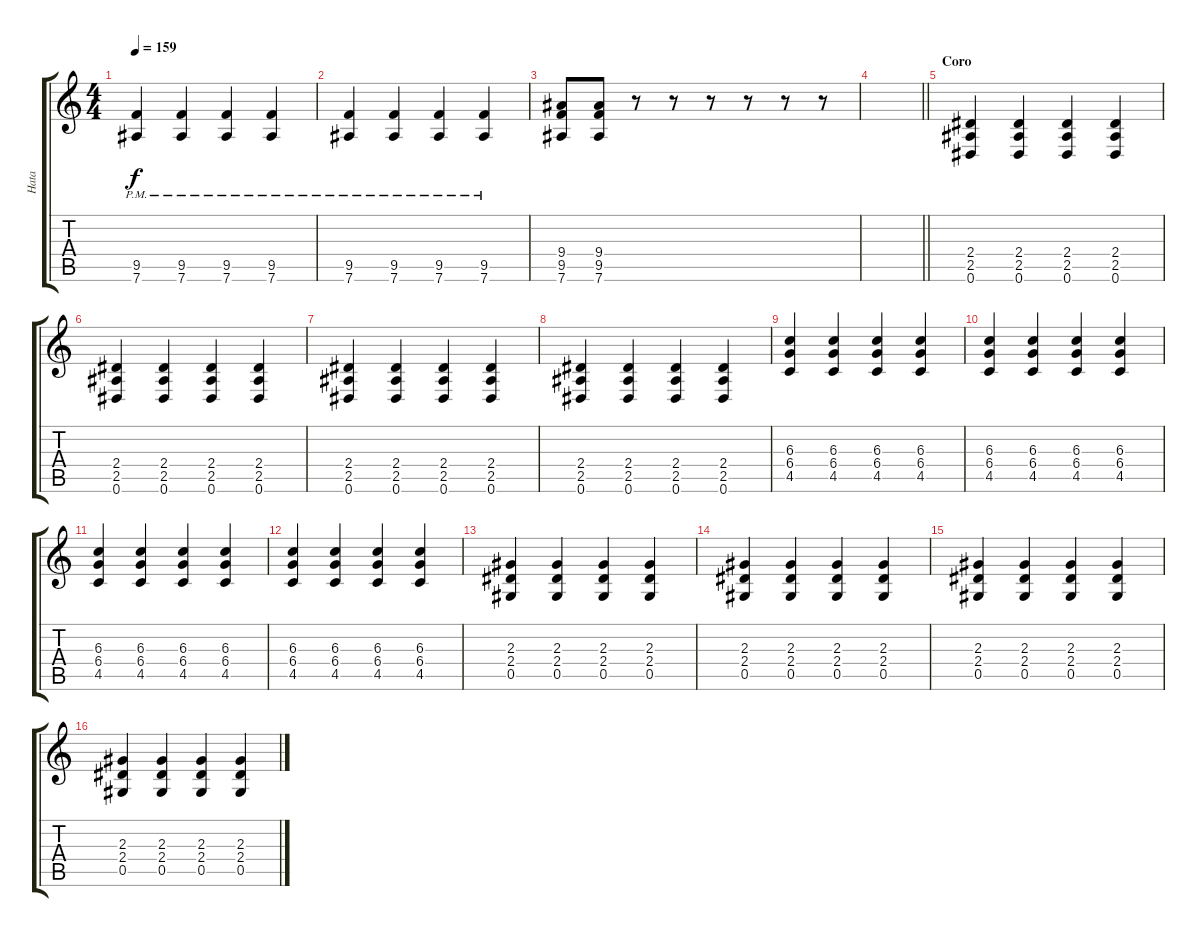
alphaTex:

\track ("Hata" "Hata") {instrument acousticguitarsteel}
\staff {score tabs}
\tuning (Eb4 Bb3 Gb3 Db3 Ab2 Eb2) {hide}
\ts (4 4)
\tempo 159
\clef g2
\ks c
(9.5{pm} 7.6{pm}).4{dy f} (9.5{pm} 7.6{pm}).4 (9.5{pm} 7.6{pm}).4 (9.5{pm} 7.6{pm}).4 |
(9.5{pm} 7.6{pm}).4 (9.5{pm} 7.6{pm}).4 (9.5{pm} 7.6{pm}).4 (9.5{pm} 7.6{pm}).4 |
(9.4 9.5 7.6).8 (9.4 9.5 7.6).8 r.8 r.8 r.8 r.8 r.8 r.8 |
\barLineRight lightlight
|
\section ("" "Coro")
(2.4 2.5 0.6).4 (2.4 2.5 0.6).4 (2.4 2.5 0.6).4 (2.4 2.5 0.6).4 |
(2.4 2.5 0.6).4 (2.4 2.5 0.6).4 (2.4 2.5 0.6).4 (2.4 2.5 0.6).4 |
(2.4 2.5 0.6).4 (2.4 2.5 0.6).4 (2.4 2.5 0.6).4 (2.4 2.5 0.6).4 |
(2.4 2.5 0.6).4 (2.4 2.5 0.6).4 (2.4 2.5 0.6).4 (2.4 2.5 0.6).4 |
(6.3 6.4 4.5).4 (6.3 6.4 4.5).4 (6.3 6.4 4.5).4 (6.3 6.4 4.5).4 |
(6.3 6.4 4.5).4 (6.3 6.4 4.5).4 (6.3 6.4 4.5).4 (6.3 6.4 4.5).4 |
(6.3 6.4 4.5).4 (6.3 6.4 4.5).4 (6.3 6.4 4.5).4 (6.3 6.4 4.5).4 |
(6.3 6.4 4.5).4 (6.3 6.4 4.5).4 (6.3 6.4 4.5).4 (6.3 6.4 4.5).4 |
(2.3 2.4 0.5).4 (2.3 2.4 0.5).4 (2.3 2.4 0.5).4 (2.3 2.4 0.5).4 |
(2.3 2.4 0.5).4 (2.3 2.4 0.5).4 (2.3 2.4 0.5).4 (2.3 2.4 0.5).4 |
(2.3 2.4 0.5).4 (2.3 2.4 0.5).4 (2.3 2.4 0.5).4 (2.3 2.4 0.5).4 |
(2.3 2.4 0.5).4 (2.3 2.4 0.5).4 (2.3 2.4 0.5).4 (2.3 2.4 0.5).4
